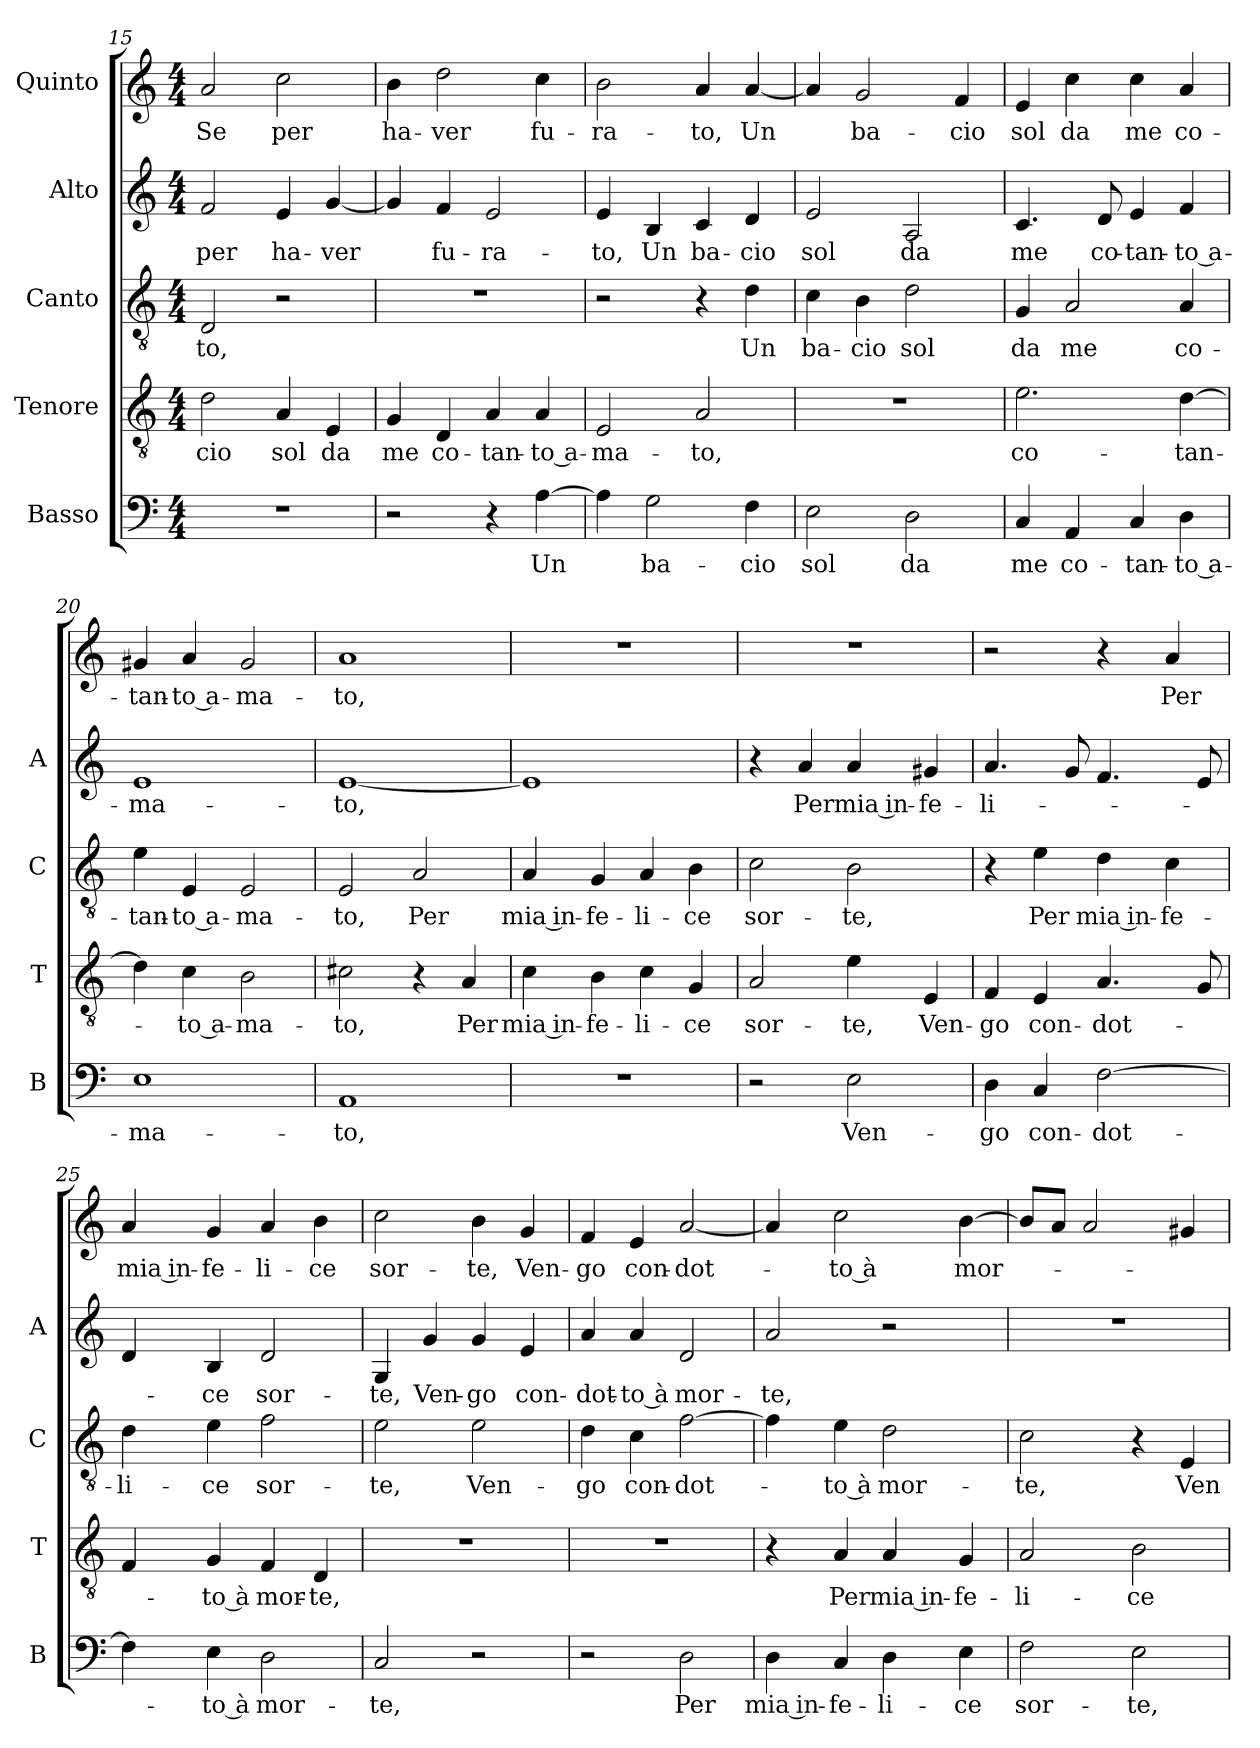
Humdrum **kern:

**kern	**text	**kern	**text	**kern	**text	**kern	**text	**kern	**text
*part5	*part5	*part4	*part4	*part3	*part3	*part2	*part2	*part1	*part1
*staff5	*staff5	*staff4	*staff4	*staff3	*staff3	*staff2	*staff2	*staff1	*staff1
*I"Basso	*	*I"Tenore	*	*I"Canto	*	*I"Alto	*	*I"Quinto	*
*I'B	*	*I'T	*	*I'C	*	*I'A	*	*	*
*clefF4	*	*clefGv2	*	*clefGv2	*	*clefG2	*	*clefG2	*
*k[]	*	*k[]	*	*k[]	*	*k[]	*	*k[]	*
*C:	*	*C:	*	*C:	*	*C:	*	*C:	*
*M4/4	*	*M4/4	*	*M4/4	*	*M4/4	*	*M4/4	*
=15	=15	=15	=15	=15	=15	=15	=15	=15	=15
!	!	!	!LO:LY:b	!	!LO:LY:b	!	!LO:LY:b	!	!LO:LY:b
1r	.	2d\	-cio	2D/	-to,	2f/	per	2a/	Se
!	!	!	!LO:LY:b	!	!	!	!LO:LY:b	!	!LO:LY:b
.	.	4A/	sol	2r	.	4e/	ha-	2cc\	per
!	!	!	!LO:LY:b	!	!	!	!LO:LY:b	!	!
.	.	4E/	da	.	.	[4g/	-ver	.	.
=16	=16	=16	=16	=16	=16	=16	=16	=16	=16
!	!	!	!LO:LY:b	!	!	!	!	!	!LO:LY:b
2r	.	4G/	me	1r	.	4g/]	.	4b\	ha-
!	!	!	!LO:LY:b	!	!	!	!LO:LY:b	!	!LO:LY:b
.	.	4D/	co-	.	.	4f/	fu-	2dd\	-ver
!	!	!	!LO:LY:b	!	!	!	!LO:LY:b	!	!
4r	.	4A/	-tan-	.	.	2e/	-ra-	.	.
!	!LO:LY:b	!	!LO:LY:b	!	!	!	!	!	!LO:LY:b
[4A\	Un	4A/	-to a-	.	.	.	.	4cc\	fu-
=17	=17	=17	=17	=17	=17	=17	=17	=17	=17
!	!	!	!LO:LY:b	!	!	!	!LO:LY:b	!	!LO:LY:b
4A\]	.	2E/	-ma-	2r	.	4e/	-to,	2b\	-ra-
!	!LO:LY:b	!	!	!	!	!	!LO:LY:b	!	!
2G\	ba-	.	.	.	.	4B/	Un	.	.
!	!	!	!LO:LY:b	!	!	!	!LO:LY:b	!	!LO:LY:b
.	.	2A/	-to,	4r	.	4c/	ba-	4a/	-to,
!	!LO:LY:b	!	!	!	!LO:LY:b	!	!LO:LY:b	!	!LO:LY:b
4F\	-cio	.	.	4d\	Un	4d/	-cio	[4a/	Un
=18	=18	=18	=18	=18	=18	=18	=18	=18	=18
!	!LO:LY:b	!	!	!	!LO:LY:b	!	!LO:LY:b	!	!
2E\	sol	1r	.	4c\	ba-	2e/	sol	4a/]	.
!	!	!	!	!	!LO:LY:b	!	!	!	!LO:LY:b
.	.	.	.	4B\	-cio	.	.	2g/	ba-
!	!LO:LY:b	!	!	!	!LO:LY:b	!	!LO:LY:b	!	!
2D\	da	.	.	2d\	sol	2A/	da	.	.
!	!	!	!	!	!	!	!	!	!LO:LY:b
.	.	.	.	.	.	.	.	4f/	-cio
=19	=19	=19	=19	=19	=19	=19	=19	=19	=19
!	!LO:LY:b	!	!LO:LY:b	!	!LO:LY:b	!	!LO:LY:b	!	!LO:LY:b
4C/	me	2.e\	co-	4G/	da	4.c/	me	4e/	sol
!	!LO:LY:b	!	!	!	!LO:LY:b	!	!	!	!LO:LY:b
4AA/	co-	.	.	2A/	me	.	.	4cc\	da
!	!	!	!	!	!	!	!LO:LY:b	!	!
.	.	.	.	.	.	8d/	co-	.	.
!	!LO:LY:b	!	!	!	!	!	!LO:LY:b	!	!LO:LY:b
4C/	-tan-	.	.	.	.	4e/	-tan-	4cc\	me
!	!LO:LY:b	!	!LO:LY:b	!	!LO:LY:b	!	!LO:LY:b	!	!LO:LY:b
4D\	-to a-	[4d\	-tan-	4A/	co-	4f/	-to a-	4a/	co-
=20	=20	=20	=20	=20	=20	=20	=20	=20	=20
!	!LO:LY:b	!	!	!	!LO:LY:b	!	!LO:LY:b	!	!LO:LY:b
1E	-ma-	4d\]	.	4e\	-tan-	1e	-ma-	4g#X/	-tan-
!	!	!	!LO:LY:b	!	!LO:LY:b	!	!	!	!LO:LY:b
.	.	4c\	-to a-	4E/	-to a-	.	.	4a/	-to a-
!	!	!	!LO:LY:b	!	!LO:LY:b	!	!	!	!LO:LY:b
.	.	2B\	-ma-	2E/	-ma-	.	.	2g#/	-ma-
=21	=21	=21	=21	=21	=21	=21	=21	=21	=21
!	!LO:LY:b	!	!LO:LY:b	!	!LO:LY:b	!	!LO:LY:b	!	!LO:LY:b
1AA	-to,	2c#X\	-to,	2E/	-to,	[1e	-to,	1a	-to,
!	!	!	!	!	!LO:LY:b	!	!	!	!
.	.	4r	.	2A/	Per	.	.	.	.
!	!	!	!LO:LY:b	!	!	!	!	!	!
.	.	4A/	Per	.	.	.	.	.	.
!!LO:PB:g=z
=22	=22	=22	=22	=22	=22	=22	=22	=22	=22
!	!	!	!LO:LY:b	!	!LO:LY:b	!	!	!	!
1r	.	4c\	mia in-	4A/	mia in-	1e]	.	1r	.
!	!	!	!LO:LY:b	!	!LO:LY:b	!	!	!	!
.	.	4B\	-fe-	4G/	-fe-	.	.	.	.
!	!	!	!LO:LY:b	!	!LO:LY:b	!	!	!	!
.	.	4c\	-li-	4A/	-li-	.	.	.	.
!	!	!	!LO:LY:b	!	!LO:LY:b	!	!	!	!
.	.	4G/	-ce	4B\	-ce	.	.	.	.
=23	=23	=23	=23	=23	=23	=23	=23	=23	=23
!	!	!	!LO:LY:b	!	!LO:LY:b	!	!	!	!
2r	.	2A/	sor-	2c\	sor-	4r	.	1r	.
!	!	!	!	!	!	!	!LO:LY:b	!	!
.	.	.	.	.	.	4a/	Per	.	.
!	!LO:LY:b	!	!LO:LY:b	!	!LO:LY:b	!	!LO:LY:b	!	!
2E\	Ven-	4e\	-te,	2B\	-te,	4a/	mia in-	.	.
!	!	!	!LO:LY:b	!	!	!	!LO:LY:b	!	!
.	.	4E/	Ven-	.	.	4g#X/	-fe-	.	.
=24	=24	=24	=24	=24	=24	=24	=24	=24	=24
!	!LO:LY:b	!	!LO:LY:b	!	!	!	!LO:LY:b	!	!
4D\	-go	4F/	-go	4r	.	4.a/	-li-	2r	.
!	!LO:LY:b	!	!LO:LY:b	!	!LO:LY:b	!	!	!	!
4C/	con-	4E/	con-	4e\	Per	.	.	.	.
.	.	.	.	.	.	8g/	.	.	.
!	!LO:LY:b	!	!LO:LY:b	!	!LO:LY:b	!	!	!	!
[2F\	-dot-	4.A/	-dot-	4d\	mia in-	4.f/	.	4r	.
!	!	!	!	!	!LO:LY:b	!	!	!	!LO:LY:b
.	.	.	.	4c\	-fe-	.	.	4a/	Per
.	.	8G/	.	.	.	8e/	.	.	.
=25	=25	=25	=25	=25	=25	=25	=25	=25	=25
!	!	!	!	!	!LO:LY:b	!	!	!	!LO:LY:b
4F\]	.	4F/	.	4d\	-li-	4d/	.	4a/	mia in-
!	!LO:LY:b	!	!LO:LY:b	!	!LO:LY:b	!	!LO:LY:b	!	!LO:LY:b
4E\	-to à	4G/	-to à	4e\	-ce	4B/	-ce	4g/	-fe-
!	!LO:LY:b	!	!LO:LY:b	!	!LO:LY:b	!	!LO:LY:b	!	!LO:LY:b
2D\	mor-	4F/	mor-	2f\	sor-	2d/	sor-	4a/	-li-
!	!	!	!LO:LY:b	!	!	!	!	!	!LO:LY:b
.	.	4D/	-te,	.	.	.	.	4b\	-ce
=26	=26	=26	=26	=26	=26	=26	=26	=26	=26
!	!LO:LY:b	!	!	!	!LO:LY:b	!	!LO:LY:b	!	!LO:LY:b
2C/	-te,	1r	.	2e\	-te,	4G/	-te,	2cc\	sor-
!	!	!	!	!	!	!	!LO:LY:b	!	!
.	.	.	.	.	.	4g/	Ven-	.	.
!	!	!	!	!	!LO:LY:b	!	!LO:LY:b	!	!LO:LY:b
2r	.	.	.	2e\	Ven-	4g/	-go	4b\	-te,
!	!	!	!	!	!	!	!LO:LY:b	!	!LO:LY:b
.	.	.	.	.	.	4e/	con-	4g/	Ven-
=27	=27	=27	=27	=27	=27	=27	=27	=27	=27
!	!	!	!	!	!LO:LY:b	!	!LO:LY:b	!	!LO:LY:b
2r	.	1r	.	4d\	-go	4a/	-dot-	4f/	-go
!	!	!	!	!	!LO:LY:b	!	!LO:LY:b	!	!LO:LY:b
.	.	.	.	4c\	con-	4a/	-to à	4e/	con-
!	!LO:LY:b	!	!	!	!LO:LY:b	!	!LO:LY:b	!	!LO:LY:b
2D\	Per	.	.	[2f\	-dot-	2d/	mor-	[2a/	-dot-
=28	=28	=28	=28	=28	=28	=28	=28	=28	=28
!	!LO:LY:b	!	!	!	!	!	!LO:LY:b	!	!
4D\	mia in-	4r	.	4f\]	.	2a/	-te,	4a/]	.
!	!LO:LY:b	!	!LO:LY:b	!	!LO:LY:b	!	!	!	!LO:LY:b
4C/	-fe-	4A/	Per	4e\	-to à	.	.	2cc\	-to à
!	!LO:LY:b	!	!LO:LY:b	!	!LO:LY:b	!	!	!	!
4D\	-li-	4A/	mia in-	2d\	mor-	2r	.	.	.
!	!LO:LY:b	!	!LO:LY:b	!	!	!	!	!	!LO:LY:b
4E\	-ce	4G/	-fe-	.	.	.	.	[4b\	mor-
!!LO:LB:g=z
=29	=29	=29	=29	=29	=29	=29	=29	=29	=29
!	!LO:LY:b	!	!LO:LY:b	!	!LO:LY:b	!	!	!	!
2F\	sor-	2A/	-li-	2c\	-te,	1r	.	8b/L]	.
.	.	.	.	.	.	.	.	8a/J	.
.	.	.	.	.	.	.	.	2a/	.
!	!LO:LY:b	!	!LO:LY:b	!	!	!	!	!	!
2E\	-te,	2B\	-ce	4r	.	.	.	.	.
!	!	!	!	!	!LO:LY:b	!	!	!	!
.	.	.	.	4E/	Ven-	.	.	4g#X/	.
=	=	=	=	=	=	=	=	=	=
*-	*-	*-	*-	*-	*-	*-	*-	*-	*-
